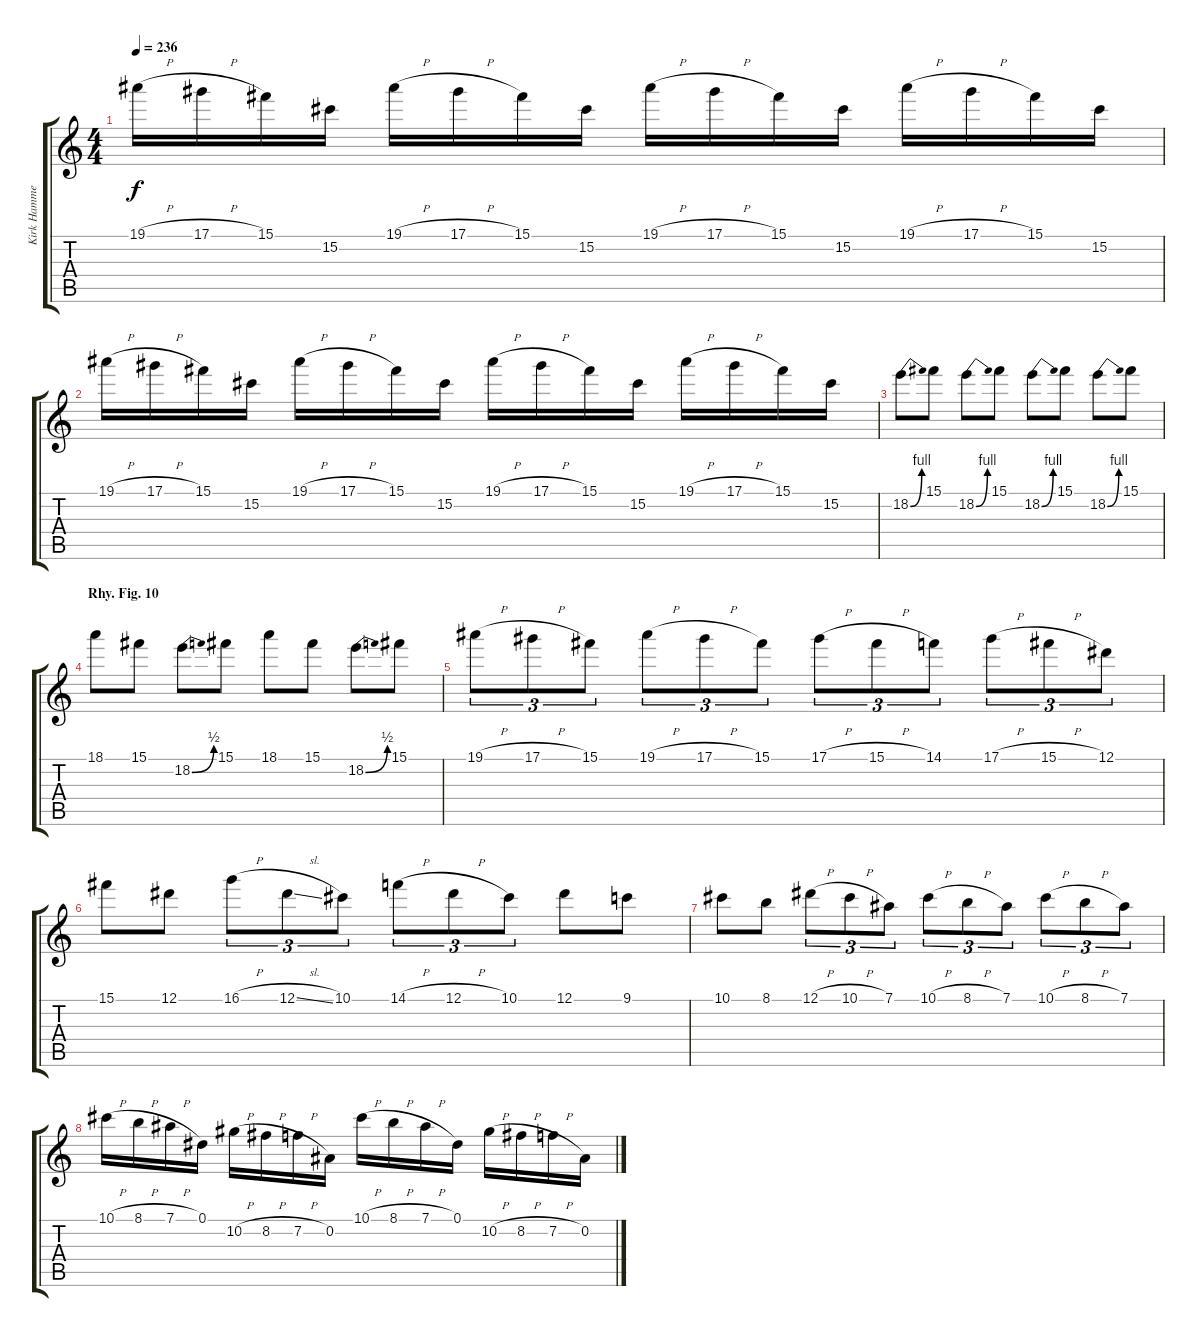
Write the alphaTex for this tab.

\track ("Kirk Hammett (Guitar)" "Kirk Hamme") {instrument electricguitarclean}
\staff {score tabs}
\tuning (Eb4 Bb3 Gb3 Db3 Ab2 Eb2) {hide}
\ts (4 4)
\tempo 236
\clef g2
\ks c
19.1{h}.16{dy f} 17.1{h}.16 15.1.16 15.2.16 19.1{h}.16 17.1{h}.16 15.1.16 15.2.16 19.1{h}.16 17.1{h}.16 15.1.16 15.2.16 19.1{h}.16 17.1{h}.16 15.1.16 15.2.16 |
19.1{h}.16 17.1{h}.16 15.1.16 15.2.16 19.1{h}.16 17.1{h}.16 15.1.16 15.2.16 19.1{h}.16 17.1{h}.16 15.1.16 15.2.16 19.1{h}.16 17.1{h}.16 15.1.16 15.2.16 |
18.2{be (bend 0 0 60 4)}.8 15.1.8 18.2{be (bend 0 0 60 4)}.8 15.1.8 18.2{be (bend 0 0 60 4)}.8 15.1.8 18.2{be (bend 0 0 60 4)}.8 15.1.8 |
\section ("" "Rhy. Fig. 10")
18.1.8 15.1.8 18.2{be (bend 0 0 60 2)}.8 15.1.8 18.1.8 15.1.8 18.2{be (bend 0 0 60 2)}.8 15.1.8 |
19.1{h}.8{tu (3 2)} 17.1{h}.8{tu (3 2)} 15.1.8{tu (3 2)} 19.1{h}.8{tu (3 2)} 17.1{h}.8{tu (3 2)} 15.1.8{tu (3 2)} 17.1{h}.8{tu (3 2)} 15.1{h}.8{tu (3 2)} 14.1.8{tu (3 2)} 17.1{h}.8{tu (3 2)} 15.1{h}.8{tu (3 2)} 12.1.8{tu (3 2)} |
15.1.8 12.1.8 16.1{h}.8{tu (3 2)} 12.1{sl}.8{tu (3 2)} 10.1.8{tu (3 2)} 14.1{h}.8{tu (3 2)} 12.1{h}.8{tu (3 2)} 10.1.8{tu (3 2)} 12.1.8 9.1.8 |
10.1.8 8.1.8 12.1{h}.8{tu (3 2)} 10.1{h}.8{tu (3 2)} 7.1.8{tu (3 2)} 10.1{h}.8{tu (3 2)} 8.1{h}.8{tu (3 2)} 7.1.8{tu (3 2)} 10.1{h}.8{tu (3 2)} 8.1{h}.8{tu (3 2)} 7.1.8{tu (3 2)} |
10.1{h}.16 8.1{h}.16 7.1{h}.16 0.1.16 10.2{h}.16 8.2{h}.16 7.2{h}.16 0.2.16 10.1{h}.16 8.1{h}.16 7.1{h}.16 0.1.16 10.2{h}.16 8.2{h}.16 7.2{h}.16 0.2.16
